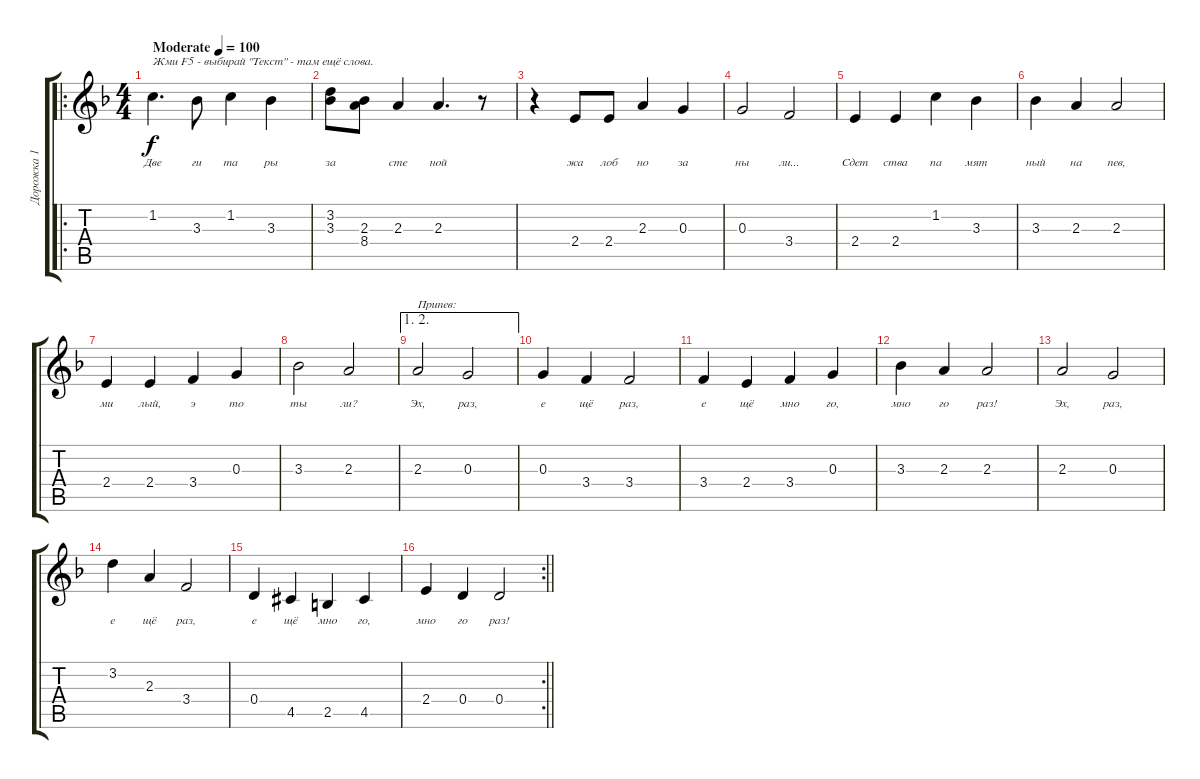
\track ("Дорожка 1" "Дорожка 1") {instrument acousticguitarsteel}
\staff {score tabs}
\tuning (E4 B3 G3 D3 A2 E2) {hide}
\ro
\ts (4 4)
\tempo (100 "Moderate")
\clef g2
\ks f
1.2.4{d txt "Жми F5 - выбирай \"Текст\" - там ещё слова." lyrics (0 "Две") lyrics (1 "") lyrics (2 "") lyrics (3 "") lyrics (4 "") dy f instrument acousticguitarsteel} 3.3.8{lyrics (0 "ги") lyrics (1 "") lyrics (2 "") lyrics (3 "") lyrics (4 "")} 1.2.4{lyrics (0 "та") lyrics (1 "") lyrics (2 "") lyrics (3 "") lyrics (4 "")} 3.3.4{lyrics (0 "ры") lyrics (1 "") lyrics (2 "") lyrics (3 "") lyrics (4 "")} |
(3.2 3.3).8{lyrics (0 "за") lyrics (1 "") lyrics (2 "") lyrics (3 "") lyrics (4 "")} (2.3 8.4).8{lyrics (0 "") lyrics (1 "") lyrics (2 "") lyrics (3 "") lyrics (4 "")} 2.3.4{lyrics (0 "сте") lyrics (1 "") lyrics (2 "") lyrics (3 "") lyrics (4 "")} 2.3.4{d lyrics (0 "ной") lyrics (1 "") lyrics (2 "") lyrics (3 "") lyrics (4 "")} r.8 |
r.4 2.4.8{lyrics (0 "жа") lyrics (1 "") lyrics (2 "") lyrics (3 "") lyrics (4 "")} 2.4.8{lyrics (0 "лоб") lyrics (1 "") lyrics (2 "") lyrics (3 "") lyrics (4 "")} 2.3.4{lyrics (0 "но") lyrics (1 "") lyrics (2 "") lyrics (3 "") lyrics (4 "")} 0.3.4{lyrics (0 "за") lyrics (1 "") lyrics (2 "") lyrics (3 "") lyrics (4 "")} |
0.3.2{lyrics (0 "ны") lyrics (1 "") lyrics (2 "") lyrics (3 "") lyrics (4 "")} 3.4.2{lyrics (0 "ли...") lyrics (1 "") lyrics (2 "") lyrics (3 "") lyrics (4 "")} |
2.4.4{lyrics (0 "Сдет") lyrics (1 "") lyrics (2 "") lyrics (3 "") lyrics (4 "")} 2.4.4{lyrics (0 "ства") lyrics (1 "") lyrics (2 "") lyrics (3 "") lyrics (4 "")} 1.2.4{lyrics (0 "па") lyrics (1 "") lyrics (2 "") lyrics (3 "") lyrics (4 "")} 3.3.4{lyrics (0 "мят") lyrics (1 "") lyrics (2 "") lyrics (3 "") lyrics (4 "")} |
3.3.4{lyrics (0 "ный") lyrics (1 "") lyrics (2 "") lyrics (3 "") lyrics (4 "")} 2.3.4{lyrics (0 "на") lyrics (1 "") lyrics (2 "") lyrics (3 "") lyrics (4 "")} 2.3.2{lyrics (0 "пев,") lyrics (1 "") lyrics (2 "") lyrics (3 "") lyrics (4 "")} |
2.4.4{lyrics (0 "ми") lyrics (1 "") lyrics (2 "") lyrics (3 "") lyrics (4 "")} 2.4.4{lyrics (0 "лый,") lyrics (1 "") lyrics (2 "") lyrics (3 "") lyrics (4 "")} 3.4.4{lyrics (0 "э") lyrics (1 "") lyrics (2 "") lyrics (3 "") lyrics (4 "")} 0.3.4{lyrics (0 "то") lyrics (1 "") lyrics (2 "") lyrics (3 "") lyrics (4 "")} |
3.3.2{lyrics (0 "ты") lyrics (1 "") lyrics (2 "") lyrics (3 "") lyrics (4 "")} 2.3.2{lyrics (0 "ли?") lyrics (1 "") lyrics (2 "") lyrics (3 "") lyrics (4 "")} |
\ae (1 2)
2.3.2{txt "Припев:" lyrics (0 "Эх,") lyrics (1 "") lyrics (2 "") lyrics (3 "") lyrics (4 "")} 0.3.2{lyrics (0 "раз,") lyrics (1 "") lyrics (2 "") lyrics (3 "") lyrics (4 "")} |
0.3.4{lyrics (0 "е") lyrics (1 "") lyrics (2 "") lyrics (3 "") lyrics (4 "")} 3.4.4{lyrics (0 "щё") lyrics (1 "") lyrics (2 "") lyrics (3 "") lyrics (4 "")} 3.4.2{lyrics (0 "раз,") lyrics (1 "") lyrics (2 "") lyrics (3 "") lyrics (4 "")} |
3.4.4{lyrics (0 "е") lyrics (1 "") lyrics (2 "") lyrics (3 "") lyrics (4 "")} 2.4.4{lyrics (0 "щё") lyrics (1 "") lyrics (2 "") lyrics (3 "") lyrics (4 "")} 3.4.4{lyrics (0 "мно") lyrics (1 "") lyrics (2 "") lyrics (3 "") lyrics (4 "")} 0.3.4{lyrics (0 "го,") lyrics (1 "") lyrics (2 "") lyrics (3 "") lyrics (4 "")} |
3.3.4{lyrics (0 "мно") lyrics (1 "") lyrics (2 "") lyrics (3 "") lyrics (4 "")} 2.3.4{lyrics (0 "го") lyrics (1 "") lyrics (2 "") lyrics (3 "") lyrics (4 "")} 2.3.2{lyrics (0 "раз!") lyrics (1 "") lyrics (2 "") lyrics (3 "") lyrics (4 "")} |
2.3.2{lyrics (0 "Эх,") lyrics (1 "") lyrics (2 "") lyrics (3 "") lyrics (4 "")} 0.3.2{lyrics (0 "раз,") lyrics (1 "") lyrics (2 "") lyrics (3 "") lyrics (4 "")} |
3.2.4{lyrics (0 "е") lyrics (1 "") lyrics (2 "") lyrics (3 "") lyrics (4 "")} 2.3.4{lyrics (0 "щё") lyrics (1 "") lyrics (2 "") lyrics (3 "") lyrics (4 "")} 3.4.2{lyrics (0 "раз,") lyrics (1 "") lyrics (2 "") lyrics (3 "") lyrics (4 "")} |
0.4.4{lyrics (0 "е") lyrics (1 "") lyrics (2 "") lyrics (3 "") lyrics (4 "")} 4.5{acc #}.4{lyrics (0 "щё") lyrics (1 "") lyrics (2 "") lyrics (3 "") lyrics (4 "")} 2.5.4{lyrics (0 "мно") lyrics (1 "") lyrics (2 "") lyrics (3 "") lyrics (4 "")} 4.5{acc #}.4{lyrics (0 "го,") lyrics (1 "") lyrics (2 "") lyrics (3 "") lyrics (4 "")} |
\rc 2
\barLineRight lightlight
2.4.4{lyrics (0 "мно") lyrics (1 "") lyrics (2 "") lyrics (3 "") lyrics (4 "")} 0.4.4{lyrics (0 "го") lyrics (1 "") lyrics (2 "") lyrics (3 "") lyrics (4 "")} 0.4.2{lyrics (0 "раз!") lyrics (1 "") lyrics (2 "") lyrics (3 "") lyrics (4 "")}
